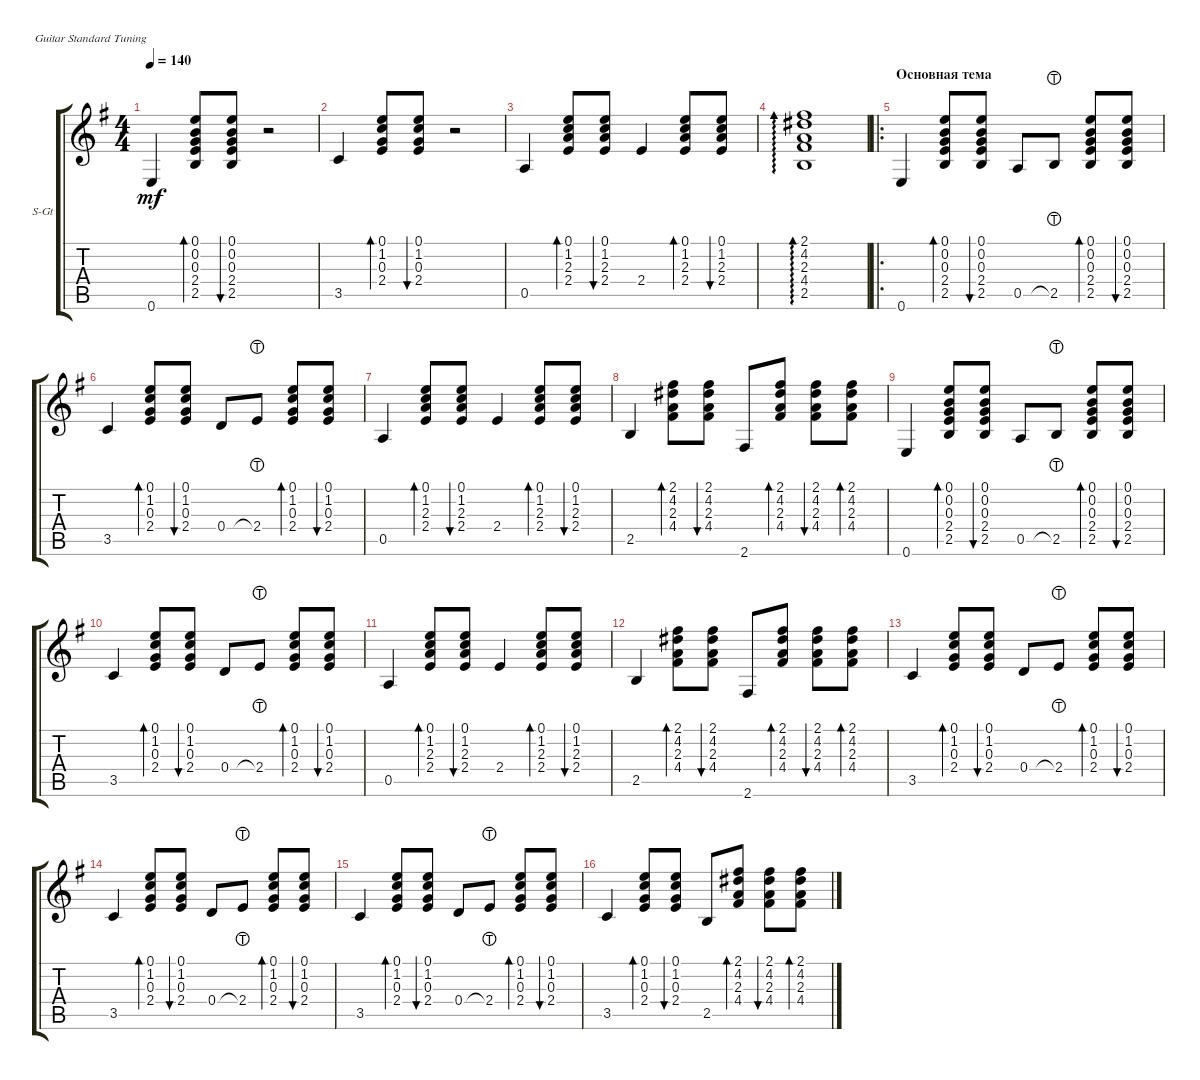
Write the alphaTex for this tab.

\defaultSystemsLayout 4
\bracketExtendMode groupsimilarinstruments
\firstSystemTrackNameOrientation horizontal
\otherSystemsTrackNameOrientation horizontal
\track ("Steel Guitar" "S-Gt") {instrument acousticguitarsteel}
\staff {score tabs}
\tuning (E4 B3 G3 D3 A2 E2)
\ts (4 4)
\tempo 140
\clef g2
\ks eminor
0.6.4{dy mf} (2.4 0.3 0.2 0.1 2.5).8{bd 30} (2.4 0.3 0.2 0.1 2.5).8{bu 30} r.2 |
3.5.4 (2.4 0.3 1.2 0.1).8{bd 30} (2.4 0.3 1.2 0.1).8{bu 30} r.2 |
0.5.4 (2.4 2.3 1.2 0.1).8{bd 30} (2.4 2.3 1.2 0.1).8{bu 30} 2.4.4 (2.4 2.3 1.2 0.1).8{bd 30} (2.4 2.3 1.2 0.1).8{bu 30} |
(2.5 4.4 2.3 4.2 2.1).1{ad 0} |
\ro
\section ("" "Основная тема")
0.6.4 (2.4 0.3 0.2 0.1 2.5).8{bd 30} (2.4 0.3 0.2 0.1 2.5).8{bu 30} 0.5.8 2.5{lht}.8 (2.4 0.3 0.2 0.1 2.5).8{bd 30} (2.4 0.3 0.2 0.1 2.5).8{bu 30} |
3.5.4 (2.4 0.3 1.2 0.1).8{bd 30} (2.4 0.3 1.2 0.1).8{bu 30} 0.4.8 2.4{lht}.8 (2.4 0.3 1.2 0.1).8{bd 30} (2.4 0.3 1.2 0.1).8{bu 30} |
0.5.4 (2.4 2.3 1.2 0.1).8{bd 30} (2.4 2.3 1.2 0.1).8{bu 30} 2.4.4 (2.4 2.3 1.2 0.1).8{bd 30} (2.4 2.3 1.2 0.1).8{bu 30} |
2.5.4 (4.4 2.3 4.2 2.1).8{bd 30} (4.4 2.3 4.2 2.1).8{bu 30} 2.6.8 (4.4 2.3 4.2 2.1).8{bd 30} (4.4 2.3 4.2 2.1).8{bu 30} (4.4 2.3 4.2 2.1).8{bd 30} |
0.6.4 (2.4 0.3 0.2 0.1 2.5).8{bd 30} (2.4 0.3 0.2 0.1 2.5).8{bu 30} 0.5.8 2.5{lht}.8 (2.4 0.3 0.2 0.1 2.5).8{bd 30} (2.4 0.3 0.2 0.1 2.5).8{bu 30} |
3.5.4 (2.4 0.3 1.2 0.1).8{bd 30} (2.4 0.3 1.2 0.1).8{bu 30} 0.4.8 2.4{lht}.8 (2.4 0.3 1.2 0.1).8{bd 30} (2.4 0.3 1.2 0.1).8{bu 30} |
0.5.4 (2.4 2.3 1.2 0.1).8{bd 30} (2.4 2.3 1.2 0.1).8{bu 30} 2.4.4 (2.4 2.3 1.2 0.1).8{bd 30} (2.4 2.3 1.2 0.1).8{bu 30} |
2.5.4 (4.4 2.3 4.2 2.1).8{bd 30} (4.4 2.3 4.2 2.1).8{bu 30} 2.6.8 (4.4 2.3 4.2 2.1).8{bd 30} (4.4 2.3 4.2 2.1).8{bu 30} (4.4 2.3 4.2 2.1).8{bd 30} |
3.5.4 (2.4 0.3 1.2 0.1).8{bd 30} (2.4 0.3 1.2 0.1).8{bu 30} 0.4.8 2.4{lht}.8 (2.4 0.3 1.2 0.1).8{bd 30} (2.4 0.3 1.2 0.1).8{bu 30} |
3.5.4 (2.4 0.3 1.2 0.1).8{bd 30} (2.4 0.3 1.2 0.1).8{bu 30} 0.4.8 2.4{lht}.8 (2.4 0.3 1.2 0.1).8{bd 30} (2.4 0.3 1.2 0.1).8{bu 30} |
3.5.4 (2.4 0.3 1.2 0.1).8{bd 30} (2.4 0.3 1.2 0.1).8{bu 30} 0.4.8 2.4{lht}.8 (2.4 0.3 1.2 0.1).8{bd 30} (2.4 0.3 1.2 0.1).8{bu 30} |
3.5.4 (2.4 0.3 1.2 0.1).8{bd 30} (2.4 0.3 1.2 0.1).8{bu 30} 2.5.8 (4.4 2.3 4.2 2.1).8{bd 30} (4.4 2.3 4.2 2.1).8{bu 30} (4.4 2.3 4.2 2.1).8{bd 30}
